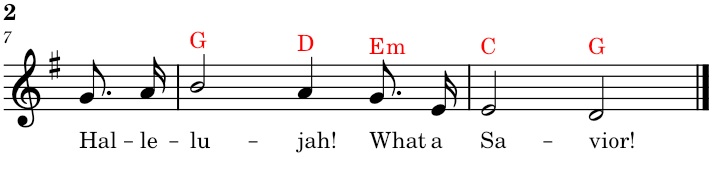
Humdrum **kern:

**kern	**text	**harte
*part1	*part1	*part1
*staff1	*staff1	*
*I"Piano	*	*
*I'Pno	*	*
!!LO:PB:g=z
*clefG2	*	*
*k[f#]	*	*
*M4/4	*	*
=7	=7	=7
!	!LO:LY:b	!
8.g/L	Hal-	.
!	!LO:LY:b	!
16a/Jk	-le-	.
=8	=8	=8
!	!LO:LY:b	!
2b/	-lu-	G:maj
!	!LO:LY:b	!
4a/	-jah!	D:maj
!	!LO:LY:b	!LO:H:kt=m
8.g/L	What	E:min
!	!LO:LY:b	!
16e/Jk	a	.
=9	=9	=9
!	!LO:LY:b	!
2e/	Sa-	C:maj
!	!LO:LY:b	!
2d/	-vior!	G:maj
==	==	==
*-	*-	*-
